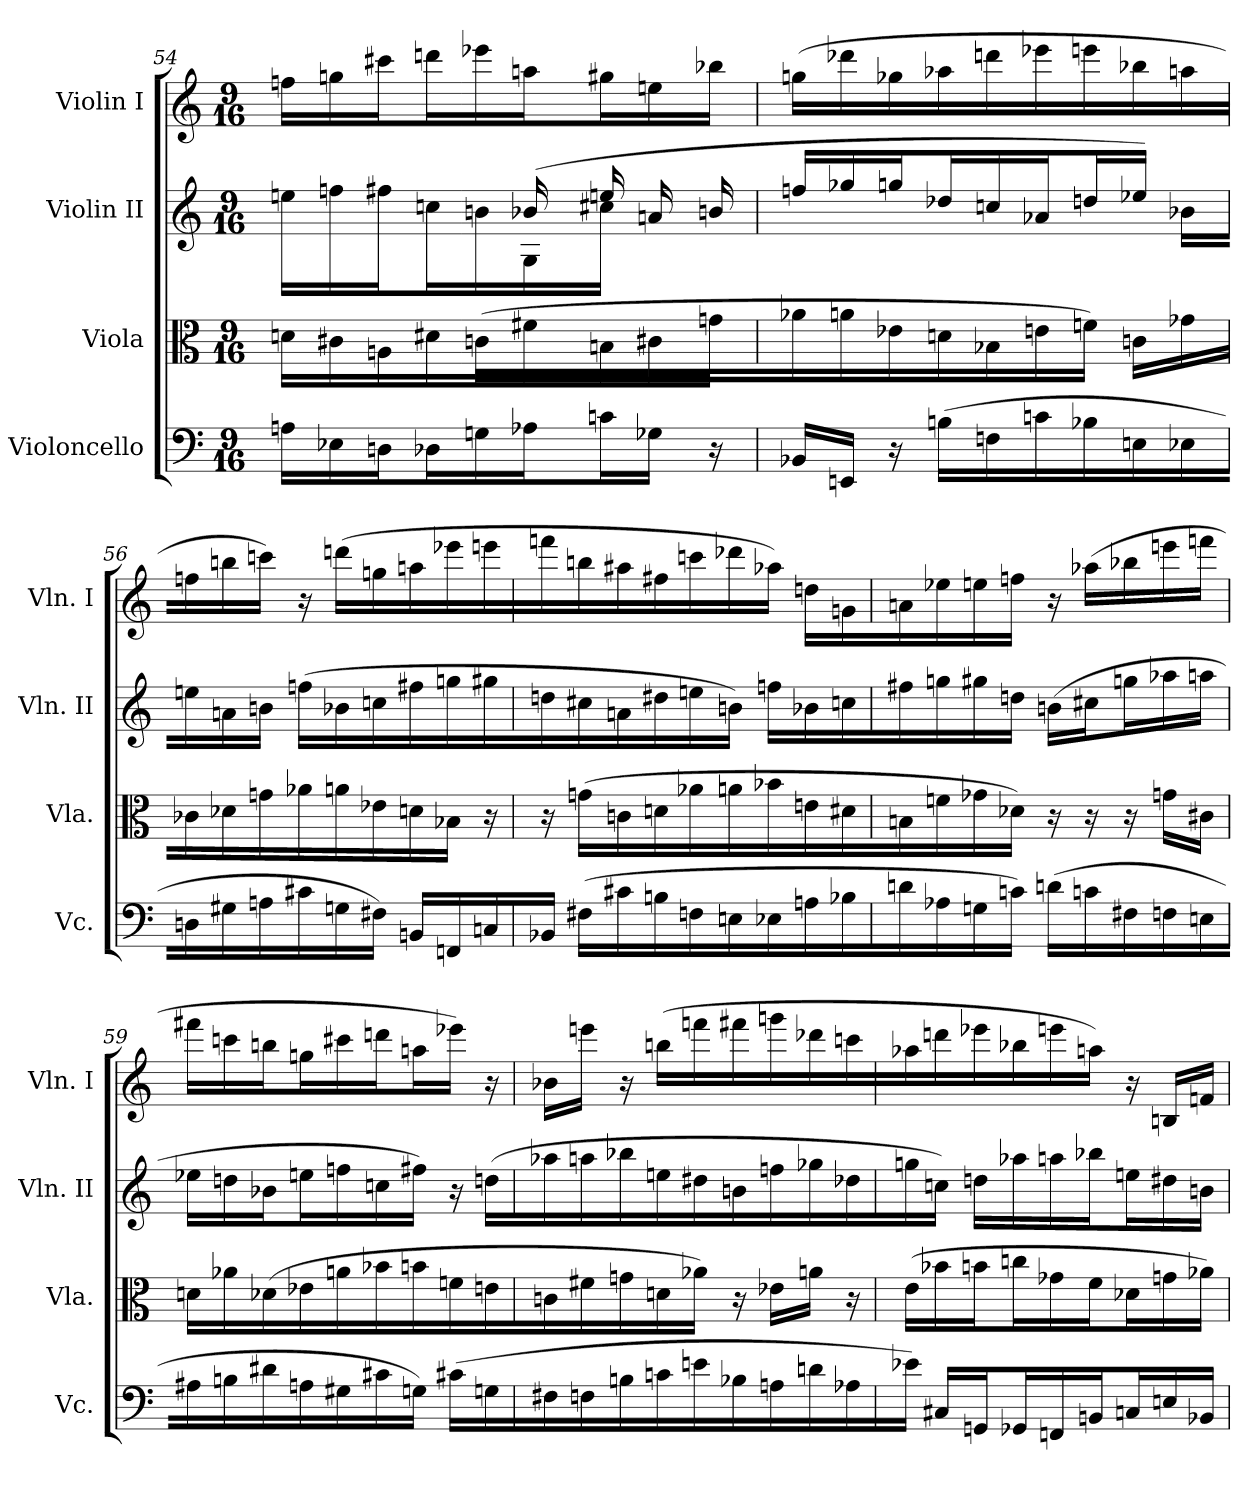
**kern	**kern	**kern	**kern
*part4	*part3	*part2	*part1
*staff4	*staff3	*staff2	*staff1
*I"Violoncello	*I"Viola	*I"Violin II	*I"Violin I
*I'Vc.	*I'Vla.	*I'Vln. II	*I'Vln. I
*clefF4	*clefC3	*clefG2	*clefG2
*k[]	*k[]	*k[]	*k[]
*C:	*C:	*C:	*C:
*M9/16	*M9/16	*M9/16	*M9/16
=54	=54	=54	=54
*	*	*^	*
16Ani\L	16dni\L	16ryy	16eeni\L	16ffni\L
16E-Xi\	16c#Xi\	16ryy	16ffni\	16ggni\
16Dni\J	16Ani\J	16ryy	16ff#Xi\J	16ccc#Xi\J
16D-Xi\L	16d#Xi\Jk	16ryy	16ccni\L	16dddni\L
16Gni\	(16cni\LL	16ryy	16bni\	16eee-Xi\
16A-Xi\J	16f#Xi\J	(16b-Xi/KL	16Gi\J	16aani\J
16cni\L	16Bni\L	16eeni/L	16cc#Xi\Jk	16gg#Xi\L
16G-Xi\JJ	16c#Xi\	16ani/	16ryy	16eeni\
16r	16gni\J	16bni/J	16ryy	16bb-Xi\JJ
*	*	*v	*v	*
=55	=55	=55	=55
16BB-Xi/LL	16a-Xi\L	16ffni/L	(16ggni\LL
16EEni/JJ	16ani\	16gg-Xi/	16ddd-Xi\
16r	16e-Xi\J	16ggni/J	16gg-Xi\J
(16Bni\LL	16dni\L	16dd-Xi/L	16aa-Xi\L
16Fni\	16B-Xi\	16ccni/	16dddni\
16cni\J	16eni\J	16a-Xi/J	16eee-Xi\J
16B-Xi\L	16fni\Jk)	16ddni/L	16eeeni\L
16Eni\	16cni\LL	16ee-Xi/JJ)	16bb-Xi\
16E-Xi\J	16g-Xi\J	16b-Xi\KL	16aani\J
!!LO:LB:g=z
=56	=56	=56	=56
16Dni\L	16c-Xi\L	16eeni\L	16ffni\L
16G#Xi\	16d-Xi\	16ani\	16bbni\
16Ani\J	16gni\J	16bni\JJ	16cccni\JJ)
16c#Xi\L	16a-Xi\L	(16ffni\LL	16r
16Gni\	16ani\	16b-Xi\	(16dddni\LL
16F#Xi\JJ)	16e-Xi\J	16ccni\J	16ggni\J
16BBni/LL	16dni\L	16ff#Xi\L	16aani\L
16FFni/	16B-Xi\JJ	16ggni\	16eee-Xi\
16Cni/J	16r	16gg#Xi\J	16eeeni\J
=57	=57	=57	=57
16BB-Xi/Jk	16r	16ddni\L	16fffni\L
(16F#Xi\LL	(16gni\LL	16cc#Xi\	16bbni\
16c#Xi\J	16cni\J	16ani\J	16aa#Xi\J
16Bni\L	16dni\L	16dd#Xi\L	16ff#Xi\L
16Fni\	16a-Xi\	16eeni\	16cccni\
16Eni\J	16ani\J	16bni\JJ)	16ddd-Xi\J
16E-Xi\L	16b-Xi\L	16ffni\LL	16aa-Xi\Jk)
16Ani\	16eni\	16b-Xi\	16ddni\LL
16B-Xi\J	16d#Xi\J	16ccni\J	16gni\J
=58	=58	=58	=58
16dni\L	16Bni\L	16ff#Xi\L	16ani\L
16A-Xi\	16fni\	16ggni\	16ee-Xi\
16Gni\J	16g-Xi\J	16gg#Xi\J	16eeni\J
16cni\Jk)	16d-Xi\Jk)	16ddni\Jk	16ffni\Jk
(16dni\LL	16r	(16bni\LL	16r
16cni\J	16r	16cc#Xi\J	(16aa-Xi\KL
16F#Xi\L	16r	16ggni\L	16bb-Xi\L
16Fni\	16gni\LL	16aa-Xi\	16eeeni\
16Eni\J	16c#Xi\JJ	16aani\JJ	16fffni\JJ
!!LO:LB:g=z
=59	=59	=59	=59
16A#Xi\L	16dni\LL	16ee-Xi\LL	16fff#Xi\LL
16Bni\	16a-Xi\J	16ddni\	16cccni\
16d#Xi\J	(16d-Xi\K	16b-Xi\J	16bbni\J
16Ani\L	16e-Xi\L	16eeni\L	16ggni\L
16G#Xi\	16ani\	16ffni\	16ccc#Xi\
16c#Xi\J	16b-Xi\J	16ccni\J	16dddni\J
16Gni\Jk)	16bni\L	16ff#Xi\Jk)	16aani\L
(16c#Xi\LL	16fni\	16r	16eee-Xi\JJ)
16Gni\J	16eni\J	(16ddni\KL	16r
=60	=60	=60	=60
16F#Xi\L	16cni\L	16aa-Xi\L	16b-Xi\LL
16Fni\	16f#Xi\	16aani\	16eeeni\JJ
16Bni\J	16gni\J	16bb-Xi\J	16r
16cni\L	16dni\L	16eeni\L	(16bbni\LL
16eni\	16a-Xi\JJ)	16dd#Xi\	16fffni\
16B-Xi\J	16r	16bni\J	16fff#Xi\J
16Ani\L	16e-Xi\LL	16ffni\L	16gggni\L
16dni\	16ani\JJ	16gg-Xi\	16ddd-Xi\
16A-Xi\J	16r	16dd-Xi\J	16cccni\J
=61	=61	=61	=61
16e-Xi\Jk)	(16ei\LL	16ggni\L	16aa-Xi\L
16C#Xi/LL	16b-Xi\	16ccni\JJ)	16dddni\
16GGni/J	16bni\J	16ddni\KL	16eee-Xi\J
16GG-Xi/L	16ccni\L	16aa-Xi\L	16bb-Xi\L
16FFni/	16g-Xi\	16aani\	16eeeni\
16BBni/J	16fi\J	16bb-Xi\J	16aani\JJ)
16Cni/L	16d-Xi\L	16eeni\L	16r
16Eni/	16gni\	16dd#Xi\	16Bni/LL
16BB-Xi/JJ	16a-Xi\JJ)	16bni\JJ	16fni/JJ
=	=	=	=
*-	*-	*-	*-
